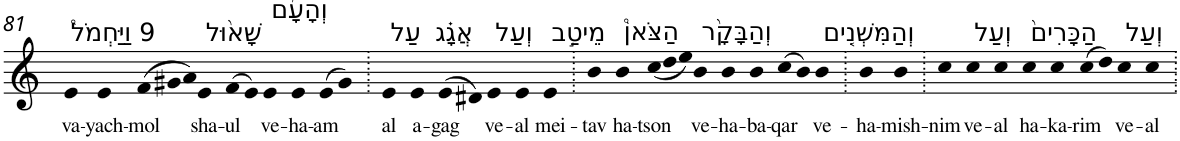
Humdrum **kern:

**kern	**text
*part1	*part1
*staff1	*staff1
*I"Piano	*
*I'Pno	*
!!LO:PB:g=z
*clefG2	*
*k[]	*
=81	=81
!LO:TX:a:t=9 וַיַּחְמֹל֩	!
!	!LO:LY:b
4e	va-
!	!LO:LY:b
4e	-yach-
*Xtuplet	*
!	!LO:LY:b
(>12f	-mol
12g#X	.
12a)	.
!LO:TX:a:t=שָׁא֨וּל	!
!	!LO:LY:b
4e	sha-
!	!LO:LY:b
(>8f	-ul
8e)	.
!LO:TX:a:t=וְהָעָ֜ם	!
!	!LO:LY:b
4e	ve-
!	!LO:LY:b
4e	-ha-
!	!LO:LY:b
(>8e	-am
8g#)	.
=82.	=82.
!LO:TX:a:t=עַל	!
!	!LO:LY:b
4e	al
!LO:TX:a:t=אֲגָ֗ג	!
!	!LO:LY:b
4e	a-
!	!LO:LY:b
(>8e	-gag
8d#X)	.
!LO:TX:a:t=וְעַל	!
!	!LO:LY:b
4e	ve-
!	!LO:LY:b
4e	-al
!LO:TX:a:t=מֵיטַ֣ב	!
!	!LO:LY:b
4e	mei-
=83.	=83.
!	!LO:LY:b
4b	-tav
!LO:TX:a:t=הַצֹּאן֩	!
!	!LO:LY:b
4b	ha-
!	!LO:LY:b
(<12cc	-tson
12dd	.
12ee)	.
!LO:TX:a:t=וְהַבָּקָ֨ר	!
!	!LO:LY:b
4b	ve-
!	!LO:LY:b
4b	-ha-
!	!LO:LY:b
4b	-ba-
!	!LO:LY:b
(>8cc	-qar
8b)	.
!LO:TX:a:t=וְהַמִּשְׁנִ֤ים	!
!	!LO:LY:b
4b	ve-
=84.	=84.
!	!LO:LY:b
4b	-ha-
!	!LO:LY:b
4b	-mish-
=85.	=85.
!	!LO:LY:b
4cc	-nim
!LO:TX:a:t=וְעַל	!
!	!LO:LY:b
4cc	ve-
!	!LO:LY:b
4cc	-al
!LO:TX:a:t=הַכָּרִים֙	!
!	!LO:LY:b
4cc	ha-
!	!LO:LY:b
4cc	-ka-
!	!LO:LY:b
(>8cc	-rim
8dd)	.
!LO:TX:a:t=וְעַל	!
!	!LO:LY:b
4cc	ve-
!	!LO:LY:b
4cc	-al
=.	=.
*-	*-
